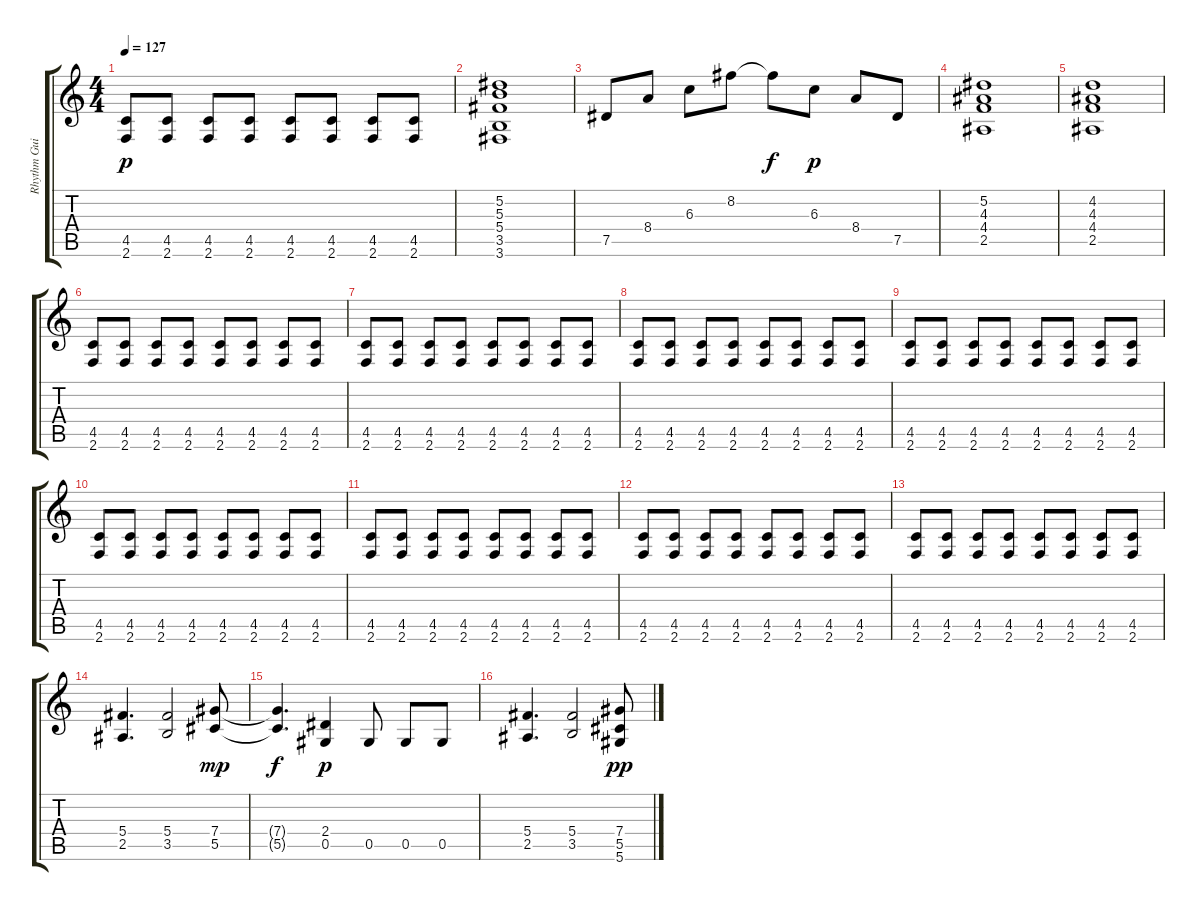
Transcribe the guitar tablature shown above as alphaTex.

\track ("Rhythm Guitar" "Rhythm Gui") {instrument distortionguitar}
\staff {score tabs}
\tuning (Eb4 Bb3 Gb3 Db3 Ab2 Eb2) {hide}
\ts (4 4)
\tempo 127
\clef g2
\ks c
(4.5 2.6).8{dy p} (4.5 2.6).8 (4.5 2.6).8 (4.5 2.6).8 (4.5 2.6).8 (4.5 2.6).8 (4.5 2.6).8 (4.5 2.6).8 |
(5.2 5.3 5.4 3.5 3.6).1 |
7.5.8 8.4.8 6.3.8 8.2.8 8.2{t}.8{dy f} 6.3.8{dy p} 8.4.8 7.5.8 |
(5.2 4.3 4.4 2.5).1 |
(4.2 4.3 4.4 2.5).1 |
(4.5 2.6).8 (4.5 2.6).8 (4.5 2.6).8 (4.5 2.6).8 (4.5 2.6).8 (4.5 2.6).8 (4.5 2.6).8 (4.5 2.6).8 |
(4.5 2.6).8 (4.5 2.6).8 (4.5 2.6).8 (4.5 2.6).8 (4.5 2.6).8 (4.5 2.6).8 (4.5 2.6).8 (4.5 2.6).8 |
(4.5 2.6).8 (4.5 2.6).8 (4.5 2.6).8 (4.5 2.6).8 (4.5 2.6).8 (4.5 2.6).8 (4.5 2.6).8 (4.5 2.6).8 |
(4.5 2.6).8 (4.5 2.6).8 (4.5 2.6).8 (4.5 2.6).8 (4.5 2.6).8 (4.5 2.6).8 (4.5 2.6).8 (4.5 2.6).8 |
(4.5 2.6).8 (4.5 2.6).8 (4.5 2.6).8 (4.5 2.6).8 (4.5 2.6).8 (4.5 2.6).8 (4.5 2.6).8 (4.5 2.6).8 |
(4.5 2.6).8 (4.5 2.6).8 (4.5 2.6).8 (4.5 2.6).8 (4.5 2.6).8 (4.5 2.6).8 (4.5 2.6).8 (4.5 2.6).8 |
(4.5 2.6).8 (4.5 2.6).8 (4.5 2.6).8 (4.5 2.6).8 (4.5 2.6).8 (4.5 2.6).8 (4.5 2.6).8 (4.5 2.6).8 |
(4.5 2.6).8 (4.5 2.6).8 (4.5 2.6).8 (4.5 2.6).8 (4.5 2.6).8 (4.5 2.6).8 (4.5 2.6).8 (4.5 2.6).8 |
(5.4 2.5).4{d} (5.4 3.5).2 (7.4 5.5).8{dy mp} |
(7.4{t} 5.5{t}).4{d dy f} (2.4 0.5).4{dy p} 0.5.8 0.5.8 0.5.8 |
(5.4 2.5).4{d} (5.4 3.5).2 (7.4 5.5 5.6).8{dy pp}
